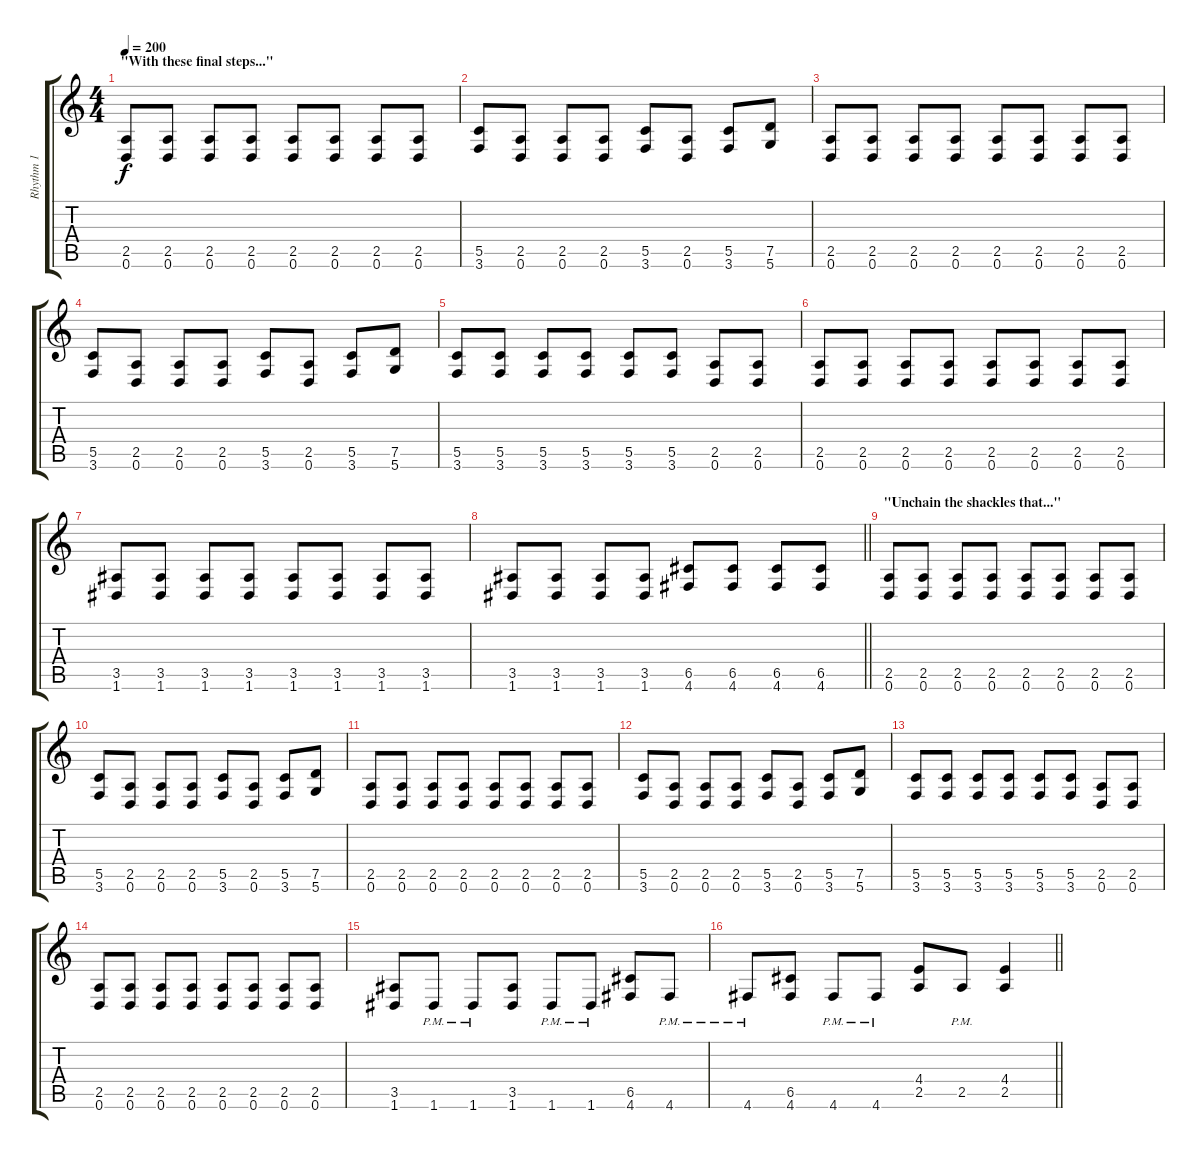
\track ("Rhythm 1" "Rhythm 1") {instrument distortionguitar}
\staff {score tabs}
\tuning (D4 A3 F3 C3 G2 D2) {hide}
\ts (4 4)
\section ("" "\"With these final steps...\"")
\tempo 200
\clef g2
\ks c
(2.5 0.6).8{dy f} (2.5 0.6).8 (2.5 0.6).8 (2.5 0.6).8 (2.5 0.6).8 (2.5 0.6).8 (2.5 0.6).8 (2.5 0.6).8 |
(5.5 3.6).8 (2.5 0.6).8 (2.5 0.6).8 (2.5 0.6).8 (5.5 3.6).8 (2.5 0.6).8 (5.5 3.6).8 (7.5 5.6).8 |
(2.5 0.6).8 (2.5 0.6).8 (2.5 0.6).8 (2.5 0.6).8 (2.5 0.6).8 (2.5 0.6).8 (2.5 0.6).8 (2.5 0.6).8 |
(5.5 3.6).8 (2.5 0.6).8 (2.5 0.6).8 (2.5 0.6).8 (5.5 3.6).8 (2.5 0.6).8 (5.5 3.6).8 (7.5 5.6).8 |
(5.5 3.6).8 (5.5 3.6).8 (5.5 3.6).8 (5.5 3.6).8 (5.5 3.6).8 (5.5 3.6).8 (2.5 0.6).8 (2.5 0.6).8 |
(2.5 0.6).8 (2.5 0.6).8 (2.5 0.6).8 (2.5 0.6).8 (2.5 0.6).8 (2.5 0.6).8 (2.5 0.6).8 (2.5 0.6).8 |
(3.5 1.6).8 (3.5 1.6).8 (3.5 1.6).8 (3.5 1.6).8 (3.5 1.6).8 (3.5 1.6).8 (3.5 1.6).8 (3.5 1.6).8 |
\barLineRight lightlight
(3.5 1.6).8 (3.5 1.6).8 (3.5 1.6).8 (3.5 1.6).8 (6.5 4.6).8 (6.5 4.6).8 (6.5 4.6).8 (6.5 4.6).8 |
\section ("" "\"Unchain the shackles that...\"")
(2.5 0.6).8 (2.5 0.6).8 (2.5 0.6).8 (2.5 0.6).8 (2.5 0.6).8 (2.5 0.6).8 (2.5 0.6).8 (2.5 0.6).8 |
(5.5 3.6).8 (2.5 0.6).8 (2.5 0.6).8 (2.5 0.6).8 (5.5 3.6).8 (2.5 0.6).8 (5.5 3.6).8 (7.5 5.6).8 |
(2.5 0.6).8 (2.5 0.6).8 (2.5 0.6).8 (2.5 0.6).8 (2.5 0.6).8 (2.5 0.6).8 (2.5 0.6).8 (2.5 0.6).8 |
(5.5 3.6).8 (2.5 0.6).8 (2.5 0.6).8 (2.5 0.6).8 (5.5 3.6).8 (2.5 0.6).8 (5.5 3.6).8 (7.5 5.6).8 |
(5.5 3.6).8 (5.5 3.6).8 (5.5 3.6).8 (5.5 3.6).8 (5.5 3.6).8 (5.5 3.6).8 (2.5 0.6).8 (2.5 0.6).8 |
(2.5 0.6).8 (2.5 0.6).8 (2.5 0.6).8 (2.5 0.6).8 (2.5 0.6).8 (2.5 0.6).8 (2.5 0.6).8 (2.5 0.6).8 |
(3.5 1.6).8 1.6{pm}.8 1.6{pm}.8 (3.5 1.6).8 1.6{pm}.8 1.6{pm}.8 (6.5 4.6).8 4.6{pm}.8 |
\barLineRight lightlight
4.6{pm}.8 (6.5 4.6).8 4.6{pm}.8 4.6{pm}.8 (4.4 2.5).8 2.5{pm}.8 (4.4 2.5).4
